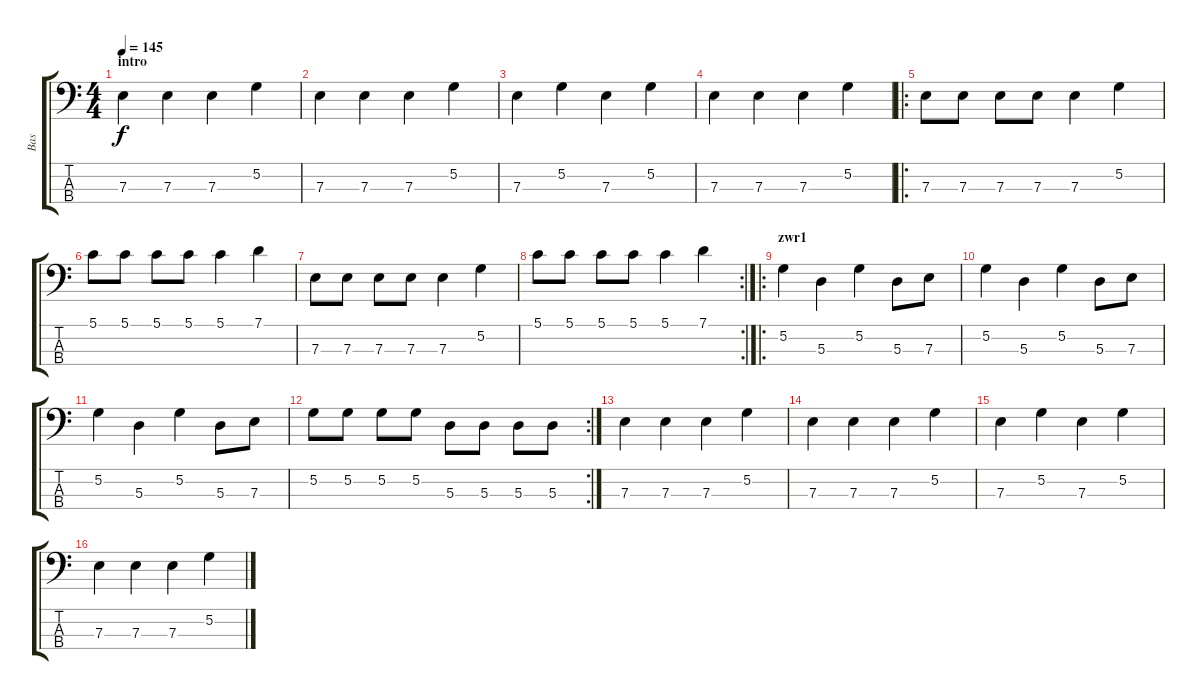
\track ("Bas" "Bas") {instrument electricbasspick}
\staff {score tabs}
\tuning (G2 D2 A1 E1) {hide}
\ts (4 4)
\section ("" "intro")
\tempo 145
\clef f4
\ks c
7.3.4{dy f instrument electricbasspick} 7.3.4 7.3.4 5.2.4 |
7.3.4 7.3.4 7.3.4 5.2.4 |
7.3.4 5.2.4 7.3.4 5.2.4 |
7.3.4 7.3.4 7.3.4 5.2.4 |
\ro
7.3.8 7.3.8 7.3.8 7.3.8 7.3.4 5.2.4 |
5.1.8 5.1.8 5.1.8 5.1.8 5.1.4 7.1.4 |
7.3.8 7.3.8 7.3.8 7.3.8 7.3.4 5.2.4 |
\rc 2
5.1.8 5.1.8 5.1.8 5.1.8 5.1.4 7.1.4 |
\ro
\section ("" "zwr1")
5.2.4 5.3.4 5.2.4 5.3.8 7.3.8 |
5.2.4 5.3.4 5.2.4 5.3.8 7.3.8 |
5.2.4 5.3.4 5.2.4 5.3.8 7.3.8 |
\rc 2
5.2.8 5.2.8 5.2.8 5.2.8 5.3.8 5.3.8 5.3.8 5.3.8 |
7.3.4 7.3.4 7.3.4 5.2.4 |
7.3.4 7.3.4 7.3.4 5.2.4 |
7.3.4 5.2.4 7.3.4 5.2.4 |
7.3.4 7.3.4 7.3.4 5.2.4
